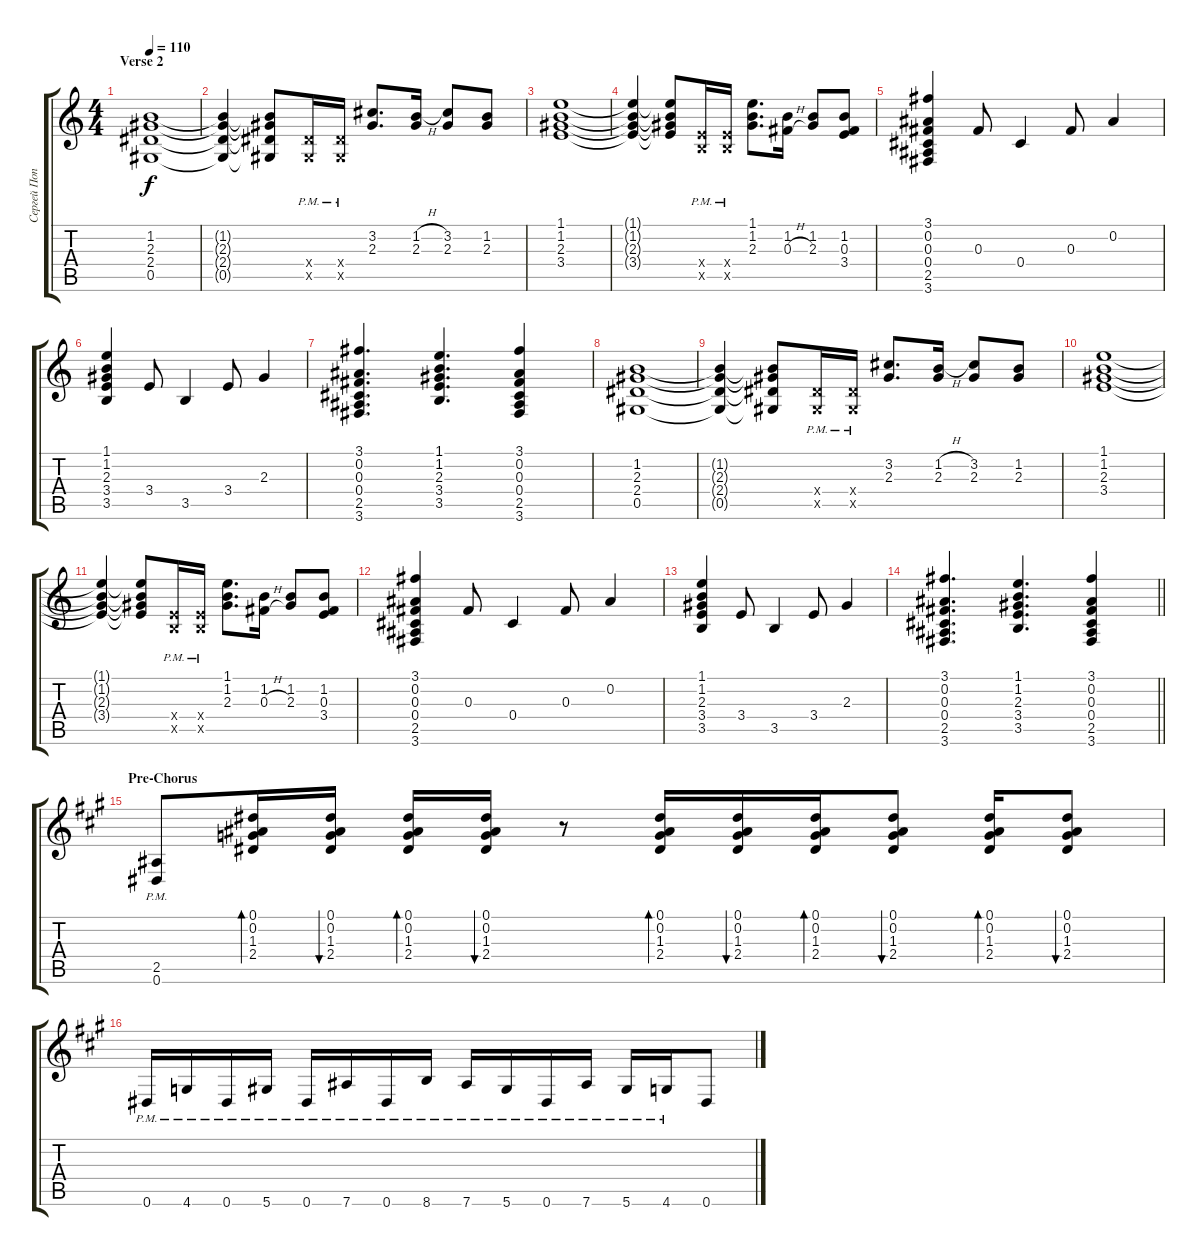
\track ("Сергей Попов" "Сергей Поп") {instrument distortionguitar}
\staff {score tabs}
\tuning (Eb4 Bb3 Gb3 Db3 Ab2 Eb2) {hide}
\ts (4 4)
\section ("" "Verse 2")
\tempo 110
\clef g2
\ks c
(1.2 2.3 2.4 0.5).1{dy f} |
(1.2{t} 2.3{t} 2.4{t} 0.5{t}).4 (1.2{t} 2.3{t} 2.4{t} 0.5{t}).8 (2.4{pm x} 0.5{pm x}).16 (2.4{pm x} 0.5{pm x}).16 (3.2 2.3).8{d} (1.2{h} 2.3).16 (3.2 2.3).8 (1.2 2.3).8 |
(1.1 1.2 2.3 3.4).1 |
(1.1{t} 1.2{t} 2.3{t} 3.4{t}).4 (1.1{t} 1.2{t} 2.3{t} 3.4{t}).8 (3.4{pm x} 3.5{pm x}).16 (3.4{pm x} 3.5{pm x}).16 (1.1 1.2 2.3).8{d} (1.2 0.3{h}).16 (1.2 2.3).8 (1.2 0.3 3.4).8 |
(3.1 0.2 0.3 0.4 2.5 3.6).4 0.3.8 0.4.4 0.3.8 0.2.4 |
(1.1 1.2 2.3 3.4 3.5).4 3.4.8 3.5.4 3.4.8 2.3.4 |
(3.1 0.2 0.3 0.4 2.5 3.6).4{d} (1.1 1.2 2.3 3.4 3.5).4{d} (3.1 0.2 0.3 0.4 2.5 3.6).4 |
(1.2 2.3 2.4 0.5).1 |
(1.2{t} 2.3{t} 2.4{t} 0.5{t}).4 (1.2{t} 2.3{t} 2.4{t} 0.5{t}).8 (2.4{pm x} 0.5{pm x}).16 (2.4{pm x} 0.5{pm x}).16 (3.2 2.3).8{d} (1.2{h} 2.3).16 (3.2 2.3).8 (1.2 2.3).8 |
(1.1 1.2 2.3 3.4).1 |
(1.1{t} 1.2{t} 2.3{t} 3.4{t}).4 (1.1{t} 1.2{t} 2.3{t} 3.4{t}).8 (3.4{pm x} 3.5{pm x}).16 (3.4{pm x} 3.5{pm x}).16 (1.1 1.2 2.3).8{d} (1.2 0.3{h}).16 (1.2 2.3).8 (1.2 0.3 3.4).8 |
(3.1 0.2 0.3 0.4 2.5 3.6).4 0.3.8 0.4.4 0.3.8 0.2.4 |
(1.1 1.2 2.3 3.4 3.5).4 3.4.8 3.5.4 3.4.8 2.3.4 |
\barLineRight lightlight
(3.1 0.2 0.3 0.4 2.5 3.6).4{d} (1.1 1.2 2.3 3.4 3.5).4{d} (3.1 0.2 0.3 0.4 2.5 3.6).4 |
\section ("" "Pre-Chorus")
\ks a
(2.5{pm} 0.6{pm}).8 (0.1 0.2 1.3 2.4).16{bd 60} (0.1 0.2 1.3 2.4).16{bu 60} (0.1 0.2 1.3 2.4).16{bd 60} (0.1 0.2 1.3 2.4).16{bu 60} r.8 (0.1 0.2 1.3 2.4).16{bd 60} (0.1 0.2 1.3 2.4).16{bu 60} (0.1 0.2 1.3 2.4).16{bd 60} (0.1 0.2 1.3 2.4).8{bu 30} (0.1 0.2 1.3 2.4).16{bd 30} (0.1 0.2 1.3 2.4).8{bu 30} |
0.6{pm}.16 4.6{pm}.16 0.6{pm}.16 5.6{pm}.16 0.6{pm}.16 7.6{pm}.16 0.6{pm}.16 8.6{pm}.16 7.6{pm}.16 5.6{pm}.16 0.6{pm}.16 7.6{pm}.16 5.6{pm}.16 4.6{pm}.16 0.6.8
